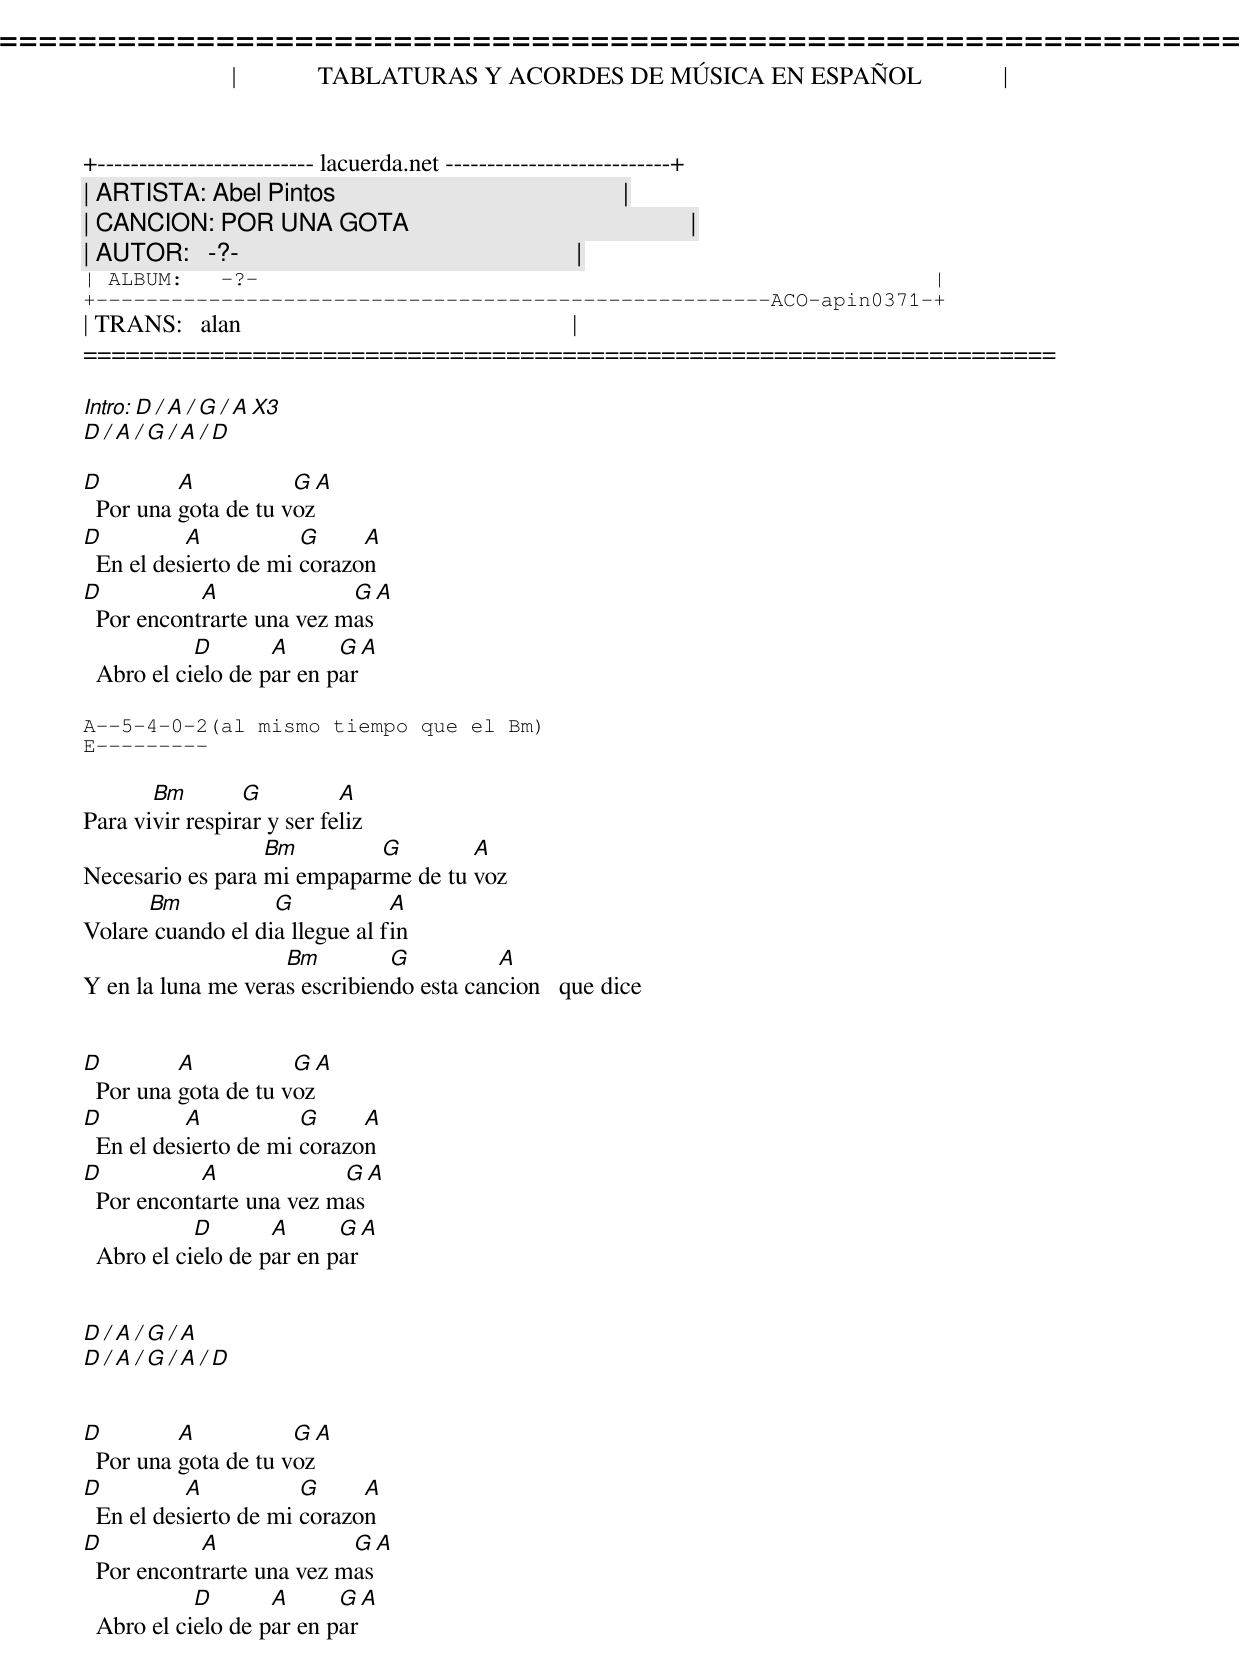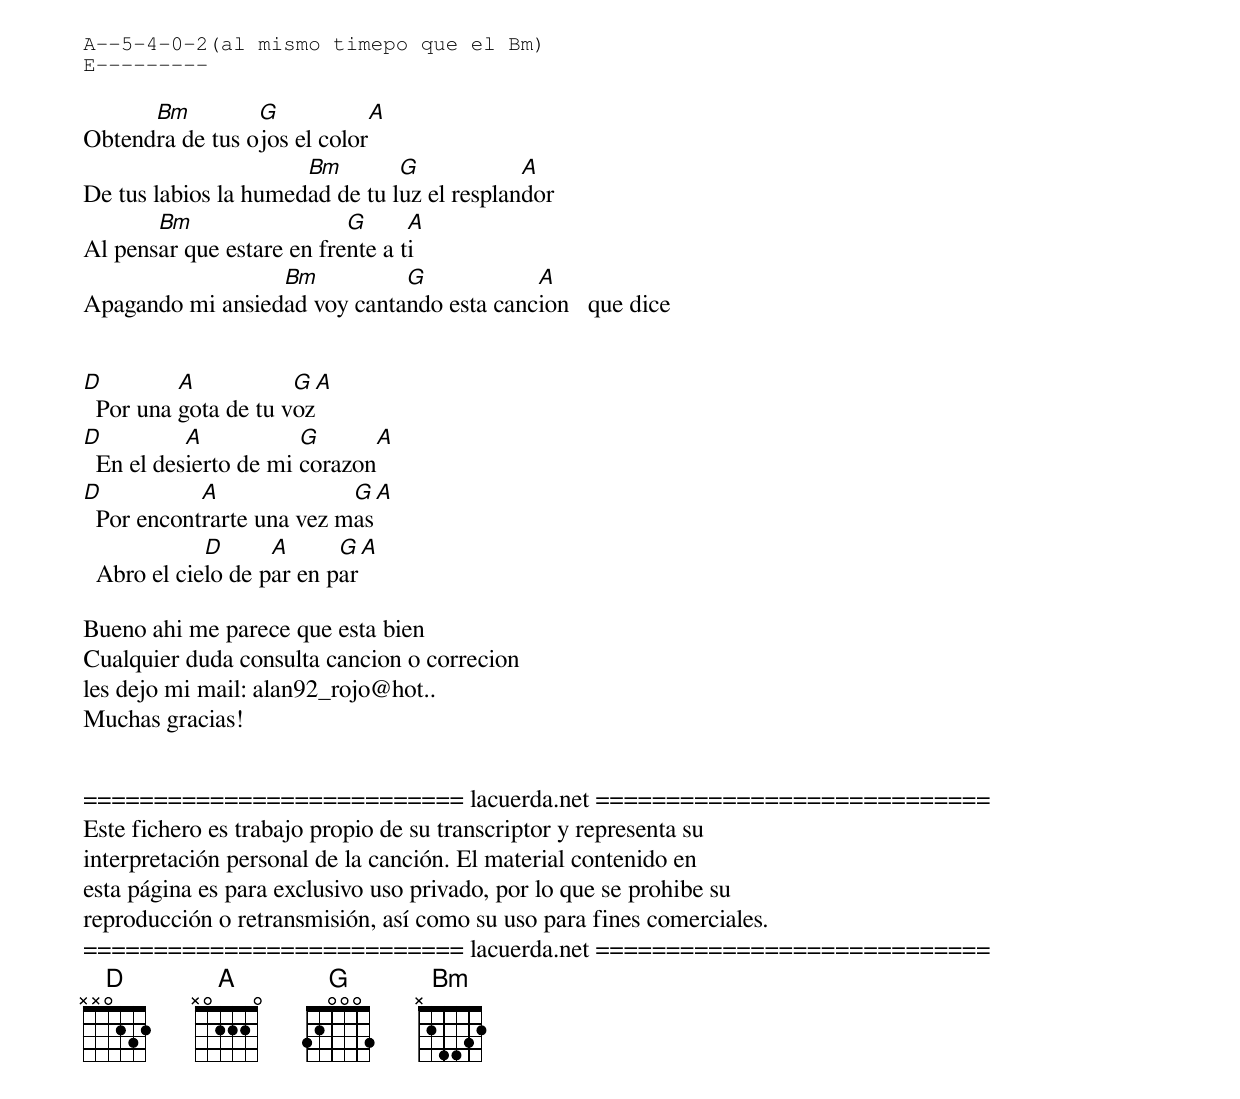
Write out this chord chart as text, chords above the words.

=====================================================================
|             TABLATURAS Y ACORDES DE MÚSICA EN ESPAÑOL             |
+-------------------------- lacuerda.net ---------------------------+
| ARTISTA: Abel Pintos                                              |
| CANCION: POR UNA GOTA                                             |
| AUTOR:   -?-                                                      |
| ALBUM:   -?-                                                      |
+------------------------------------------------------ACO-apin0371-+
| TRANS:   alan                                                     |
=====================================================================

Intro: D / A / G / A  X3
       D / A / G / A / D

D         A           G    A
  Por una gota de tu voz
D          A           G     A
  En el desierto de mi corazon
D           A              G    A
  Por encontrarte una vez mas
            D       A      G     A
  Abro el cielo de par en par

A--5-4-0-2(al mismo tiempo que el Bm)
E---------

       Bm        G          A
Para vivir respirar y ser feliz
                  Bm        G        A
Necesario es para mi empaparme de tu voz
      Bm           G            A
Volare cuando el dia llegue al fin
                    Bm         G          A
Y en la luna me veras escribiendo esta cancion   que dice


D         A           G   A
  Por una gota de tu voz
D          A           G     A
  En el desierto de mi corazon
D           A             G   A
  Por encontarte una vez mas
            D       A      G   A
  Abro el cielo de par en par


D / A / G / A
D / A / G / A / D


D         A           G   A
  Por una gota de tu voz
D          A           G     A
  En el desierto de mi corazon
D           A              G    A
  Por encontrarte una vez mas
            D       A      G     A
  Abro el cielo de par en par

A--5-4-0-2(al mismo timepo que el Bm)
E---------

      Bm         G           A
Obtendra de tus ojos el color
                      Bm        G            A
De tus labios la humedad de tu luz el resplandor
       Bm                  G      A
Al pensar que estare en frente a ti
                  Bm          G            A
Apagando mi ansiedad voy cantando esta cancion   que dice


D         A           G   A
  Por una gota de tu voz
D          A           G      A
  En el desierto de mi corazon
D           A              G   A
  Por encontrarte una vez mas
             D      A      G   A
  Abro el cielo de par en par

Bueno ahi me parece que esta bien
Cualquier duda consulta cancion o correcion
les dejo mi mail: alan92_rojo@hot..
Muchas gracias!


=========================== lacuerda.net ============================
Este fichero es trabajo propio de su transcriptor y representa su
interpretación personal de la canción. El material contenido en
esta página es para exclusivo uso privado, por lo que se prohibe su
reproducción o retransmisión, así como su uso para fines comerciales.
=========================== lacuerda.net ============================
